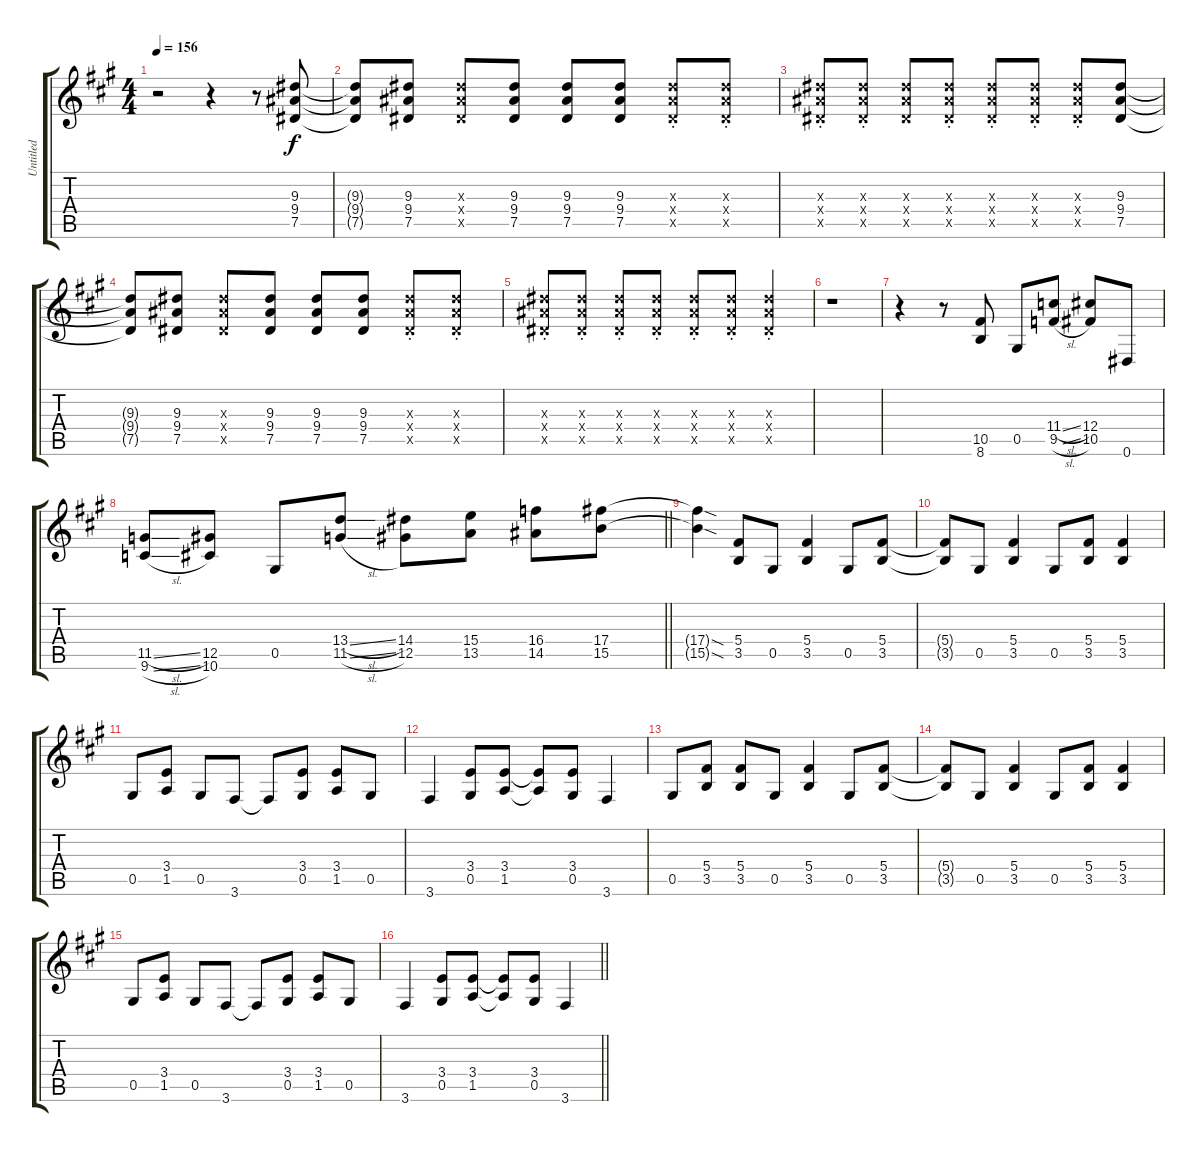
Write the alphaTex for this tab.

\track ("Untitled" "Untitled") {instrument distortionguitar}
\staff {score tabs}
\tuning (Eb4 Bb3 Gb3 Db3 Ab2 Eb2) {hide}
\ts (4 4)
\tempo 156
\clef g2
\ks a
r.2{dy f} r.4 r.8 (9.3 9.4 7.5).8 |
(9.3{t} 9.4{t} 7.5{t}).8 (9.3 9.4 7.5).8 (9.3{x} 9.4{x} 7.5{x}).8 (9.3 9.4 7.5).8 (9.3 9.4 7.5).8 (9.3 9.4 7.5).8 (9.3{st x} 9.4{st x} 7.5{st x}).8 (9.3{st x} 9.4{st x} 7.5{st x}).8 |
(9.3{st x} 9.4{st x} 7.5{st x}).8 (9.3{st x} 9.4{st x} 7.5{st x}).8 (9.3{x} 9.4{x} 7.5{x}).8 (9.3{st x} 9.4{st x} 7.5{st x}).8 (9.3{st x} 9.4{st x} 7.5{st x}).8 (9.3{st x} 9.4{st x} 7.5{st x}).8 (9.3{st x} 9.4{st x} 7.5{st x}).8 (9.3 9.4 7.5).8 |
(9.3{t} 9.4{t} 7.5{t}).8 (9.3 9.4 7.5).8 (9.3{x} 9.4{x} 7.5{x}).8 (9.3 9.4 7.5).8 (9.3 9.4 7.5).8 (9.3 9.4 7.5).8 (9.3{st x} 9.4{st x} 7.5{st x}).8 (9.3{st x} 9.4{st x} 7.5{st x}).8 |
(9.3{st x} 9.4{st x} 7.5{st x}).8 (9.3{st x} 9.4{st x} 7.5{st x}).8 (9.3{st x} 9.4{st x} 7.5{st x}).8 (9.3{st x} 9.4{st x} 7.5{st x}).8 (9.3{st x} 9.4{st x} 7.5{st x}).8 (9.3{st x} 9.4{st x} 7.5{st x}).8 (9.3{st x} 9.4{st x} 7.5{st x}).4 |
r.1 |
r.4 r.8 (10.5 8.6).8 0.5.8 (11.4{sl} 9.5{sl}).8 (12.4 10.5).8 0.6.8 |
\barLineRight lightlight
(11.5{sl} 9.6{sl}).8 (12.5 10.6).8 0.5.8 (13.4{sl} 11.5{sl}).8 (14.4 12.5).8 (15.4 13.5).8 (16.4 14.5).8 (17.4 15.5).8 |
(17.4{sod t} 15.5{sod t}).4 (5.4 3.5).8 0.5.8 (5.4 3.5).4 0.5.8 (5.4 3.5).8 |
(5.4{t} 3.5{t}).8 0.5.8 (5.4 3.5).4 0.5.8 (5.4 3.5).8 (5.4 3.5).4 |
0.5.8 (3.4 1.5).8 0.5.8 3.6.8 3.6{t}.8 (3.4 0.5).8 (3.4 1.5).8 0.5.8 |
3.6.4 (3.4 0.5).8 (3.4 1.5).8 (3.4{t} 1.5{t}).8 (3.4 0.5).8 3.6.4 |
0.5.8 (5.4 3.5).8 (5.4 3.5).8 0.5.8 (5.4 3.5).4 0.5.8 (5.4 3.5).8 |
(5.4{t} 3.5{t}).8 0.5.8 (5.4 3.5).4 0.5.8 (5.4 3.5).8 (5.4 3.5).4 |
0.5.8 (3.4 1.5).8 0.5.8 3.6.8 3.6{t}.8 (3.4 0.5).8 (3.4 1.5).8 0.5.8 |
\barLineRight lightlight
3.6.4 (3.4 0.5).8 (3.4 1.5).8 (3.4{t} 1.5{t}).8 (3.4 0.5).8 3.6.4
